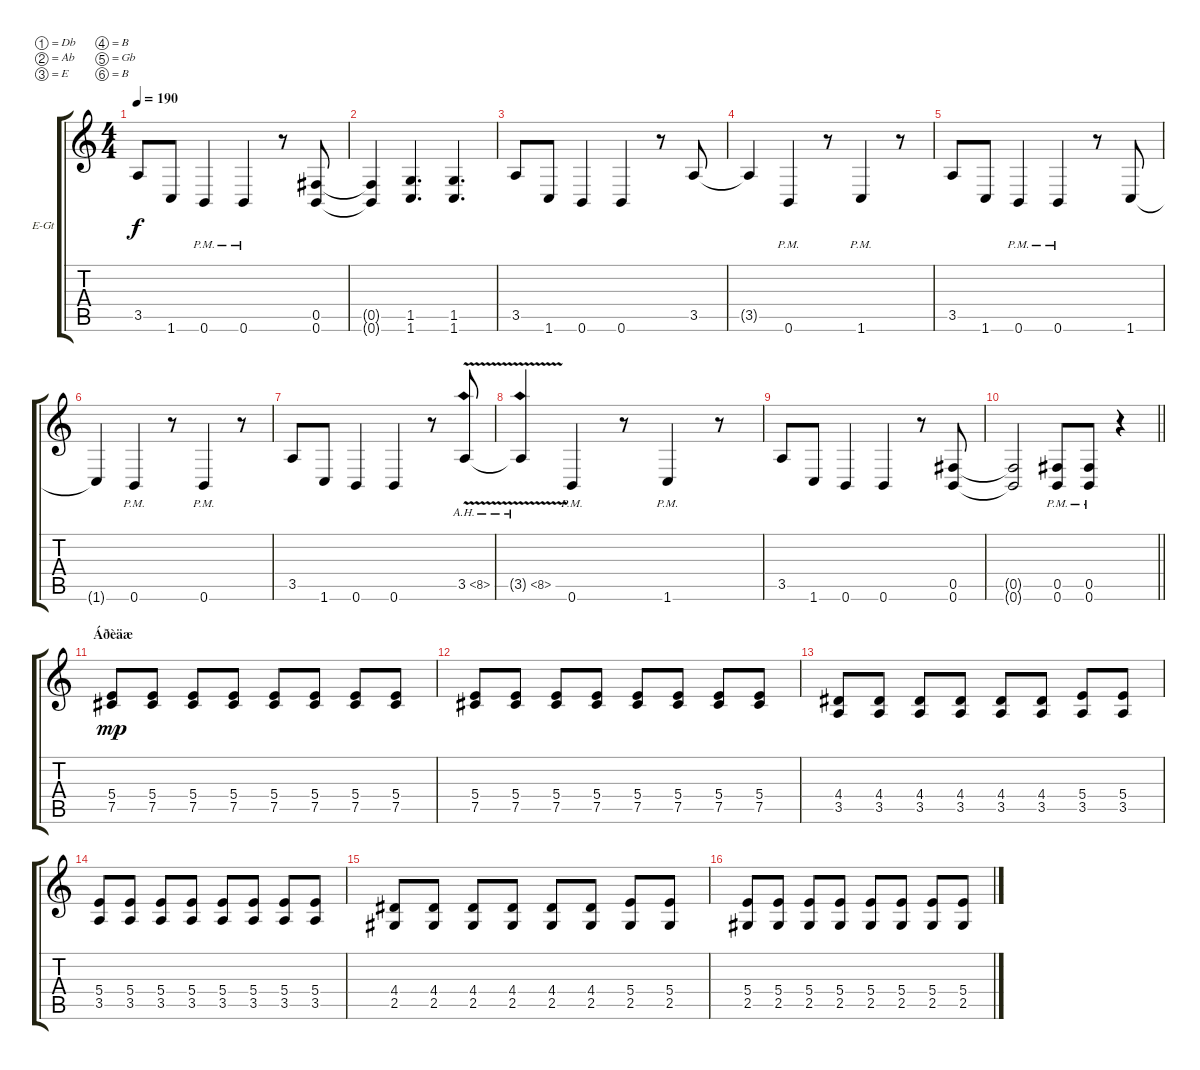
\bracketExtendMode groupsimilarinstruments
\firstSystemTrackNameOrientation horizontal
\otherSystemsTrackNameOrientation horizontal
\track ("Taras" "E-Gt") {instrument overdrivenguitar}
\staff {score tabs}
\tuning (Db4 Ab3 E3 B2 Gb2 B1)
\ts (4 4)
\tempo 190
\clef g2
\ks c
3.5.8{dy f} 1.6.8 0.6{pm}.4 0.6{pm}.4 r.8 (0.5 0.6).8 |
(0.5{t} 0.6{t}).4 (1.5 1.6).4{d} (1.5 1.6).4{d} |
3.5.8 1.6.8 0.6.4 0.6.4 r.8 3.5.8 |
3.5{t}.4 0.6{pm}.4 r.8 1.6{pm}.4 r.8 |
3.5.8 1.6.8 0.6{pm}.4 0.6{pm}.4 r.8 1.6.8 |
1.6{t}.4 0.6{pm}.4 r.8 0.6{pm}.4 r.8 |
3.5.8 1.6.8 0.6.4 0.6.4 r.8 3.5{ah 5 v}.8 |
3.5{ah 5 v t}.4 0.6{pm}.4 r.8 1.6{pm}.4 r.8 |
3.5.8 1.6.8 0.6.4 0.6.4 r.8 (0.5 0.6).8 |
\barLineRight lightlight
(0.5{t} 0.6{t}).2 (0.5{pm} 0.6{pm}).8 (0.5{pm} 0.6{pm}).8 r.4 |
\section ("" "Áðèäæ")
(5.4 7.5).8{dy mp} (5.4 7.5).8 (5.4 7.5).8 (5.4 7.5).8 (5.4 7.5).8 (5.4 7.5).8 (5.4 7.5).8 (5.4 7.5).8 |
(5.4 7.5).8 (5.4 7.5).8 (5.4 7.5).8 (5.4 7.5).8 (5.4 7.5).8 (5.4 7.5).8 (5.4 7.5).8 (5.4 7.5).8 |
(4.4 3.5).8 (4.4 3.5).8 (4.4 3.5).8 (4.4 3.5).8 (4.4 3.5).8 (4.4 3.5).8 (5.4 3.5).8 (5.4 3.5).8 |
(5.4 3.5).8 (5.4 3.5).8 (5.4 3.5).8 (5.4 3.5).8 (5.4 3.5).8 (5.4 3.5).8 (5.4 3.5).8 (5.4 3.5).8 |
(4.4 2.5).8 (4.4 2.5).8 (4.4 2.5).8 (4.4 2.5).8 (4.4 2.5).8 (4.4 2.5).8 (5.4 2.5).8 (5.4 2.5).8 |
(5.4 2.5).8 (5.4 2.5).8 (5.4 2.5).8 (5.4 2.5).8 (5.4 2.5).8 (5.4 2.5).8 (5.4 2.5).8 (5.4 2.5).8
